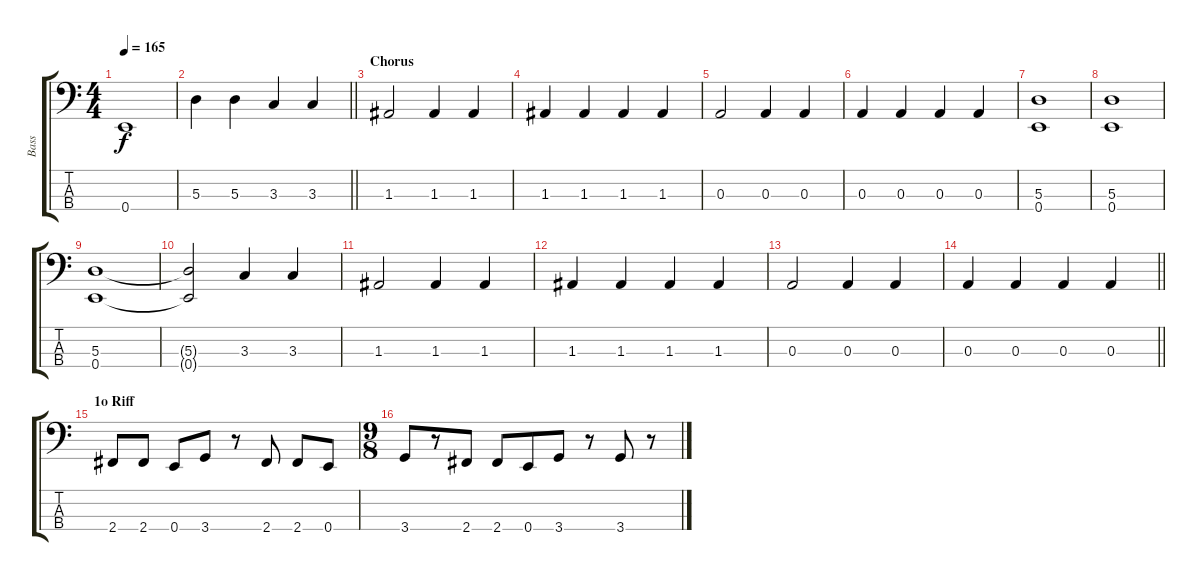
\track ("Bass" "Bass") {instrument electricbassfinger}
\staff {score tabs}
\tuning (G2 D2 A1 E1) {hide}
\ts (4 4)
\tempo 165
\clef f4
\ks c
0.4.1{dy f} |
\barLineRight lightlight
5.3.4 5.3.4 3.3.4 3.3.4 |
\section ("" "Chorus")
1.3.2 1.3.4 1.3.4 |
1.3.4 1.3.4 1.3.4 1.3.4 |
0.3.2 0.3.4 0.3.4 |
0.3.4 0.3.4 0.3.4 0.3.4 |
(5.3 0.4).1 |
(5.3 0.4).1 |
(5.3 0.4).1 |
(5.3{t} 0.4{t}).2 3.3.4 3.3.4 |
1.3.2 1.3.4 1.3.4 |
1.3.4 1.3.4 1.3.4 1.3.4 |
0.3.2 0.3.4 0.3.4 |
\barLineRight lightlight
0.3.4 0.3.4 0.3.4 0.3.4 |
\section ("" "1o Riff")
2.4.8 2.4.8 0.4.8 3.4.8 r.8 2.4.8 2.4.8 0.4.8 |
\ts (9 8)
3.4.8 r.8 2.4.8 2.4.8 0.4.8 3.4.8 r.8 3.4.8 r.8
